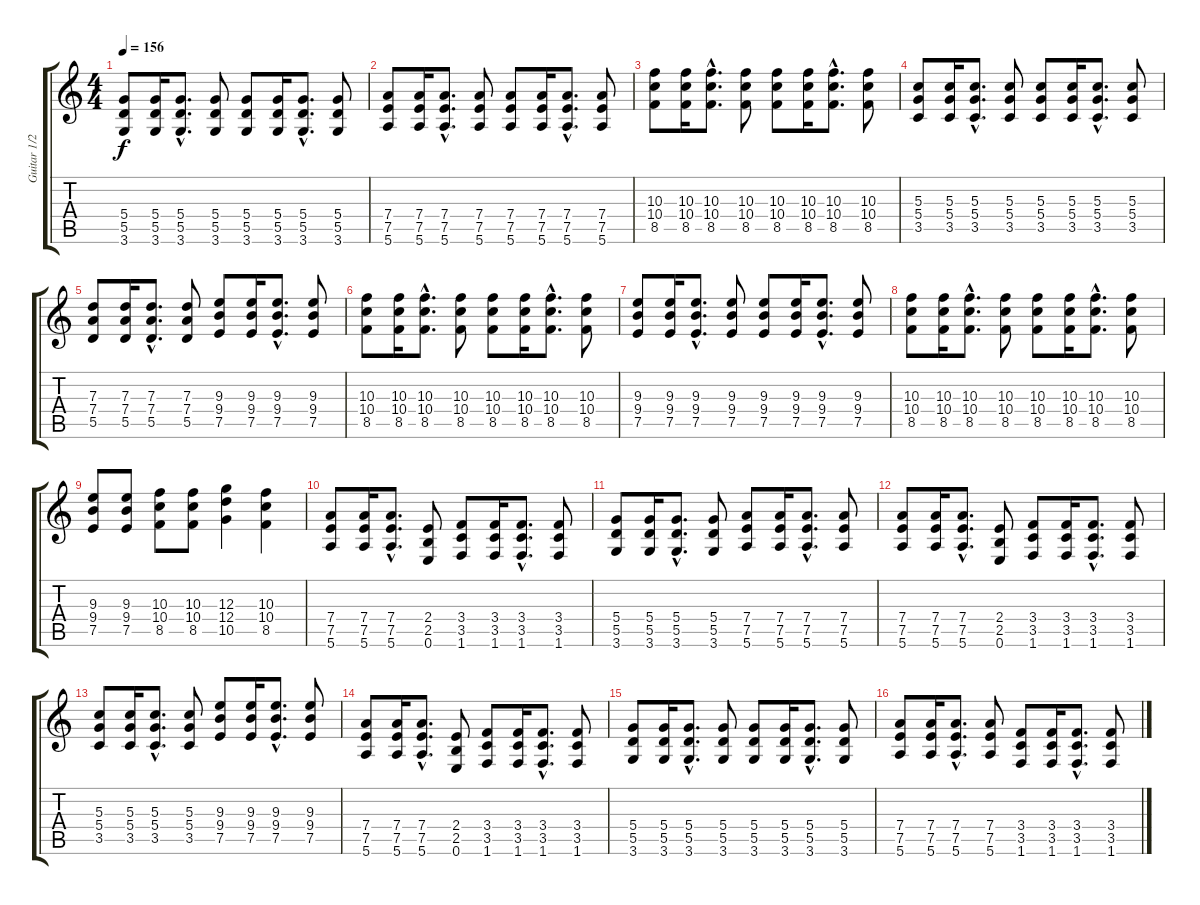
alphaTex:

\track ("Guitar 1/2 - Brett Gurewitz/Greg Hetson" "Guitar 1/2") {instrument distortionguitar}
\staff {score tabs}
\tuning (E4 B3 G3 D3 A2 E2) {hide}
\ts (4 4)
\tempo 156
\clef g2
\ks c
(5.4 5.5 3.6).8{dy f} (5.4 5.5 3.6).16 (5.4{hac} 5.5{hac} 3.6{hac}).8{d} (5.4 5.5 3.6).8 (5.4 5.5 3.6).8 (5.4 5.5 3.6).16 (5.4{hac} 5.5{hac} 3.6{hac}).8{d} (5.4 5.5 3.6).8 |
(7.4 7.5 5.6).8 (7.4 7.5 5.6).16 (7.4{hac} 7.5{hac} 5.6{hac}).8{d} (7.4 7.5 5.6).8 (7.4 7.5 5.6).8 (7.4 7.5 5.6).16 (7.4{hac} 7.5{hac} 5.6{hac}).8{d} (7.4 7.5 5.6).8 |
(10.3 10.4 8.5).8 (10.3 10.4 8.5).16 (10.3{hac} 10.4{hac} 8.5{hac}).8{d} (10.3 10.4 8.5).8 (10.3 10.4 8.5).8 (10.3 10.4 8.5).16 (10.3{hac} 10.4{hac} 8.5{hac}).8{d} (10.3 10.4 8.5).8 |
(5.3 5.4 3.5).8 (5.3 5.4 3.5).16 (5.3{hac} 5.4{hac} 3.5{hac}).8{d} (5.3 5.4 3.5).8 (5.3 5.4 3.5).8 (5.3 5.4 3.5).16 (5.3{hac} 5.4{hac} 3.5{hac}).8{d} (5.3 5.4 3.5).8 |
(7.3 7.4 5.5).8 (7.3 7.4 5.5).16 (7.3{hac} 7.4{hac} 5.5{hac}).8{d} (7.3 7.4 5.5).8 (9.3 9.4 7.5).8 (9.3 9.4 7.5).16 (9.3{hac} 9.4{hac} 7.5{hac}).8{d} (9.3 9.4 7.5).8 |
(10.3 10.4 8.5).8 (10.3 10.4 8.5).16 (10.3{hac} 10.4{hac} 8.5{hac}).8{d} (10.3 10.4 8.5).8 (10.3 10.4 8.5).8 (10.3 10.4 8.5).16 (10.3{hac} 10.4{hac} 8.5{hac}).8{d} (10.3 10.4 8.5).8 |
(9.3 9.4 7.5).8 (9.3 9.4 7.5).16 (9.3{hac} 9.4{hac} 7.5{hac}).8{d} (9.3 9.4 7.5).8 (9.3 9.4 7.5).8 (9.3 9.4 7.5).16 (9.3{hac} 9.4{hac} 7.5{hac}).8{d} (9.3 9.4 7.5).8 |
(10.3 10.4 8.5).8 (10.3 10.4 8.5).16 (10.3{hac} 10.4{hac} 8.5{hac}).8{d} (10.3 10.4 8.5).8 (10.3 10.4 8.5).8 (10.3 10.4 8.5).16 (10.3{hac} 10.4{hac} 8.5{hac}).8{d} (10.3 10.4 8.5).8 |
(9.3 9.4 7.5).8 (9.3 9.4 7.5).8 (10.3 10.4 8.5).8 (10.3 10.4 8.5).8 (12.3 12.4 10.5).4 (10.3 10.4 8.5).4 |
(7.4 7.5 5.6).8 (7.4 7.5 5.6).16 (7.4{hac} 7.5{hac} 5.6{hac}).8{d} (2.4 2.5 0.6).8 (3.4 3.5 1.6).8 (3.4 3.5 1.6).16 (3.4{hac} 3.5{hac} 1.6{hac}).8{d} (3.4 3.5 1.6).8 |
(5.4 5.5 3.6).8 (5.4 5.5 3.6).16 (5.4{hac} 5.5{hac} 3.6{hac}).8{d} (5.4 5.5 3.6).8 (7.4 7.5 5.6).8 (7.4 7.5 5.6).16 (7.4{hac} 7.5{hac} 5.6{hac}).8{d} (7.4 7.5 5.6).8 |
(7.4 7.5 5.6).8 (7.4 7.5 5.6).16 (7.4{hac} 7.5{hac} 5.6{hac}).8{d} (2.4 2.5 0.6).8 (3.4 3.5 1.6).8 (3.4 3.5 1.6).16 (3.4{hac} 3.5{hac} 1.6{hac}).8{d} (3.4 3.5 1.6).8 |
(5.3 5.4 3.5).8 (5.3 5.4 3.5).16 (5.3{hac} 5.4{hac} 3.5{hac}).8{d} (5.3 5.4 3.5).8 (9.3 9.4 7.5).8 (9.3 9.4 7.5).16 (9.3{hac} 9.4{hac} 7.5{hac}).8{d} (9.3 9.4 7.5).8 |
(7.4 7.5 5.6).8 (7.4 7.5 5.6).16 (7.4{hac} 7.5{hac} 5.6{hac}).8{d} (2.4 2.5 0.6).8 (3.4 3.5 1.6).8 (3.4 3.5 1.6).16 (3.4{hac} 3.5{hac} 1.6{hac}).8{d} (3.4 3.5 1.6).8 |
(5.4 5.5 3.6).8 (5.4 5.5 3.6).16 (5.4{hac} 5.5{hac} 3.6{hac}).8{d} (5.4 5.5 3.6).8 (5.4 5.5 3.6).8 (5.4 5.5 3.6).16 (5.4{hac} 5.5{hac} 3.6{hac}).8{d} (5.4 5.5 3.6).8 |
(7.4 7.5 5.6).8 (7.4 7.5 5.6).16 (7.4{hac} 7.5{hac} 5.6{hac}).8{d} (7.4 7.5 5.6).8 (3.4 3.5 1.6).8 (3.4 3.5 1.6).16 (3.4{hac} 3.5{hac} 1.6{hac}).8{d} (3.4 3.5 1.6).8
